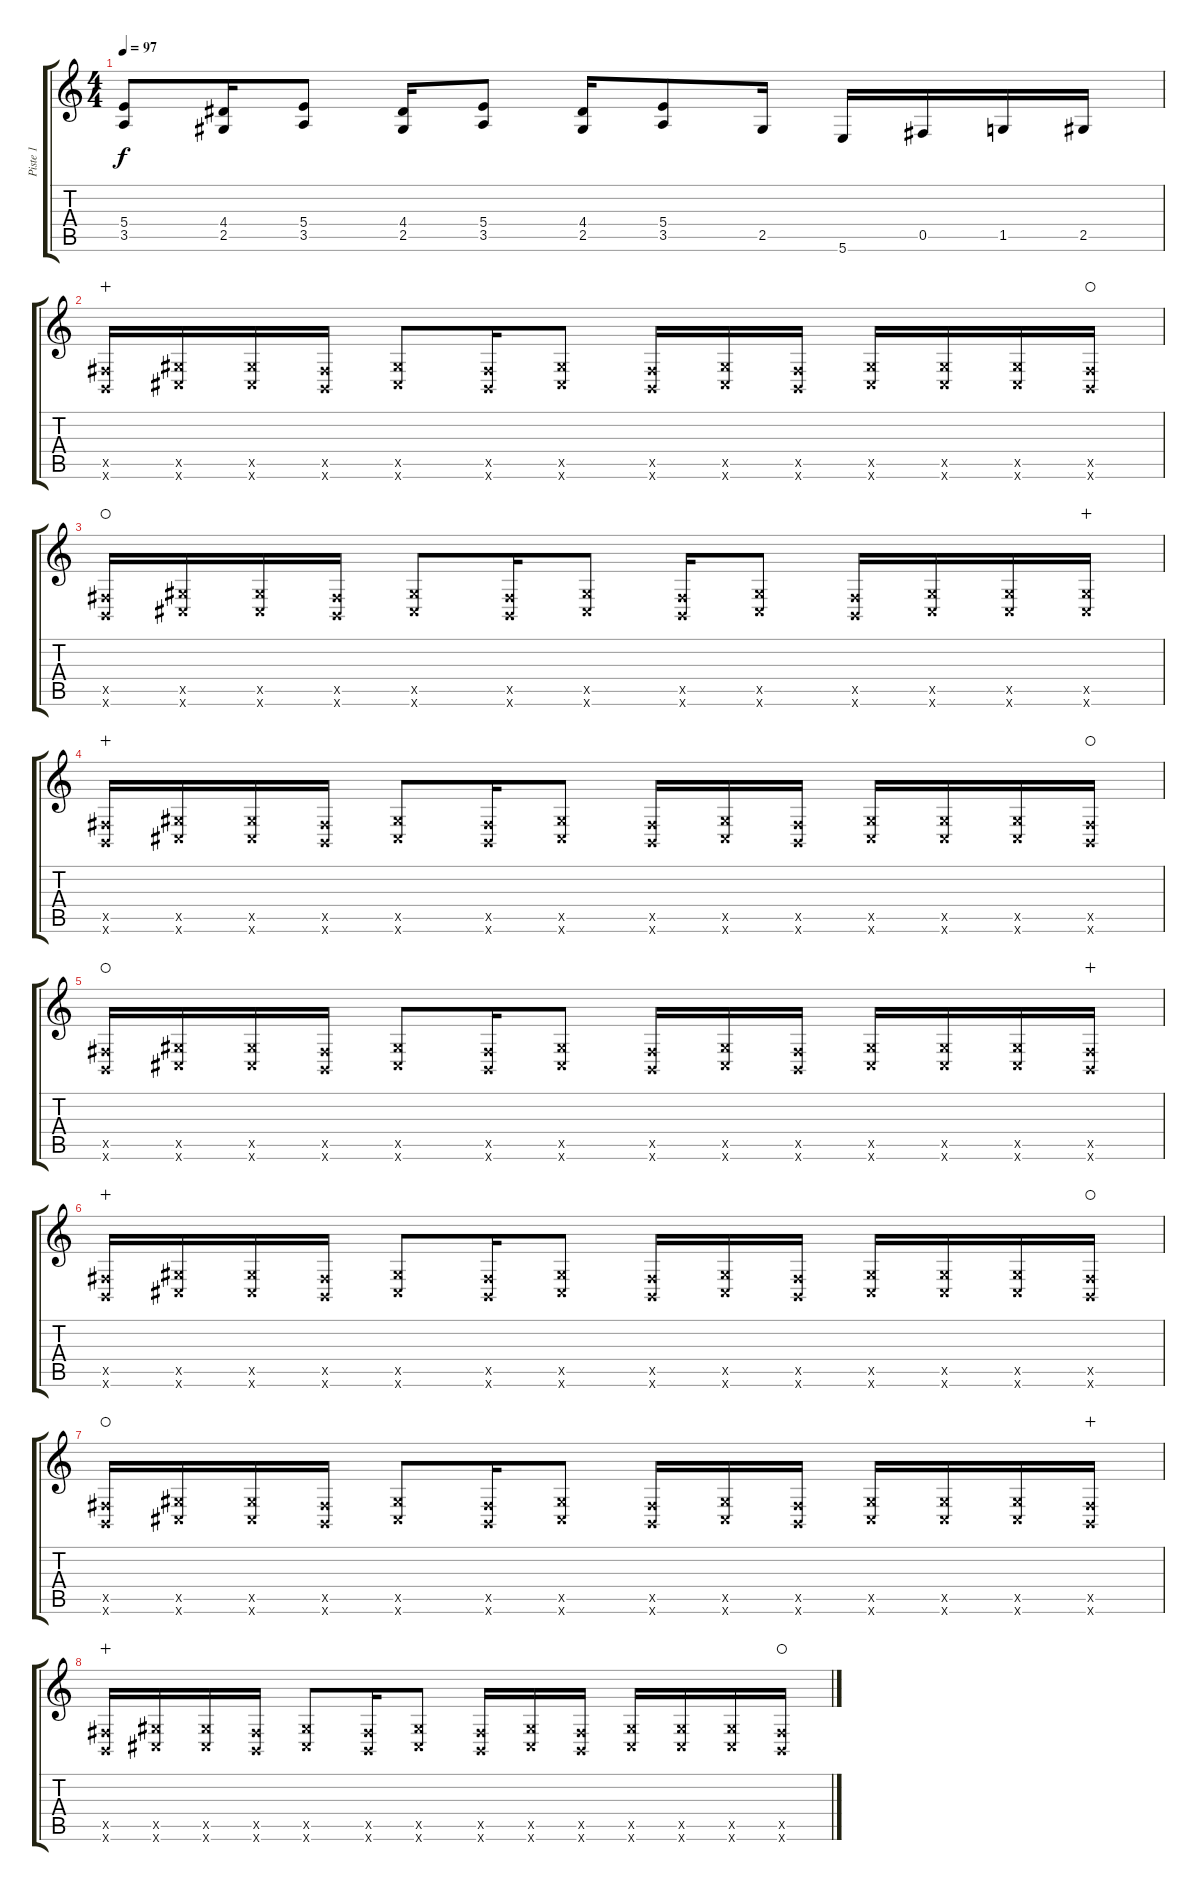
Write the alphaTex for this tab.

\track ("Piste 1" "Piste 1") {instrument acousticguitarsteel}
\staff {score tabs}
\tuning (Db4 Ab3 E3 B2 Gb2 B1) {hide}
\ts (4 4)
\tempo 97
\clef g2
\ks c
(5.4 3.5).8{dy f} (4.4 2.5).16 (5.4 3.5).8 (4.4 2.5).16 (5.4 3.5).8 (4.4 2.5).16 (5.4 3.5).8 2.5.16 5.6.16 0.5.16 1.5.16 2.5.16 |
(0.5{x} 0.6{x}).16{instrument overdrivenguitar wahc} (2.5{x} 2.6{x}).16 (2.5{x} 2.6{x}).16 (0.5{x} 0.6{x}).16 (2.5{x} 2.6{x}).8 (0.5{x} 0.6{x}).16 (2.5{x} 2.6{x}).8 (0.5{x} 0.6{x}).16 (2.5{x} 2.6{x}).16 (0.5{x} 0.6{x}).16 (2.5{x} 2.6{x}).16 (2.5{x} 2.6{x}).16 (2.5{x} 2.6{x}).16 (0.5{x} 0.6{x}).16{waho} |
(0.5{x} 0.6{x}).16{waho} (2.5{x} 2.6{x}).16 (2.5{x} 2.6{x}).16 (0.5{x} 0.6{x}).16 (2.5{x} 2.6{x}).8 (0.5{x} 0.6{x}).16 (2.5{x} 2.6{x}).8 (0.5{x} 0.6{x}).16 (2.5{x} 2.6{x}).8 (0.5{x} 0.6{x}).16 (2.5{x} 2.6{x}).16 (2.5{x} 2.6{x}).16 (2.5{x} 2.6{x}).16{wahc} |
(0.5{x} 0.6{x}).16{wahc} (2.5{x} 2.6{x}).16 (2.5{x} 2.6{x}).16 (0.5{x} 0.6{x}).16 (2.5{x} 2.6{x}).8 (0.5{x} 0.6{x}).16 (2.5{x} 2.6{x}).8 (0.5{x} 0.6{x}).16 (2.5{x} 2.6{x}).16 (0.5{x} 0.6{x}).16 (2.5{x} 2.6{x}).16 (2.5{x} 2.6{x}).16 (2.5{x} 2.6{x}).16 (0.5{x} 0.6{x}).16{waho} |
(0.5{x} 0.6{x}).16{waho} (2.5{x} 2.6{x}).16 (2.5{x} 2.6{x}).16 (0.5{x} 0.6{x}).16 (2.5{x} 2.6{x}).8 (0.5{x} 0.6{x}).16 (2.5{x} 2.6{x}).8 (0.5{x} 0.6{x}).16 (2.5{x} 2.6{x}).16 (0.5{x} 0.6{x}).16 (2.5{x} 2.6{x}).16 (2.5{x} 2.6{x}).16 (2.5{x} 2.6{x}).16 (0.5{x} 0.6{x}).16{wahc} |
(0.5{x} 0.6{x}).16{wahc} (2.5{x} 2.6{x}).16 (2.5{x} 2.6{x}).16 (0.5{x} 0.6{x}).16 (2.5{x} 2.6{x}).8 (0.5{x} 0.6{x}).16 (2.5{x} 2.6{x}).8 (0.5{x} 0.6{x}).16 (2.5{x} 2.6{x}).16 (0.5{x} 0.6{x}).16 (2.5{x} 2.6{x}).16 (2.5{x} 2.6{x}).16 (2.5{x} 2.6{x}).16 (0.5{x} 0.6{x}).16{waho} |
(0.5{x} 0.6{x}).16{waho} (2.5{x} 2.6{x}).16 (2.5{x} 2.6{x}).16 (0.5{x} 0.6{x}).16 (2.5{x} 2.6{x}).8 (0.5{x} 0.6{x}).16 (2.5{x} 2.6{x}).8 (0.5{x} 0.6{x}).16 (2.5{x} 2.6{x}).16 (0.5{x} 0.6{x}).16 (2.5{x} 2.6{x}).16 (2.5{x} 2.6{x}).16 (2.5{x} 2.6{x}).16 (0.5{x} 0.6{x}).16{wahc} |
(0.5{x} 0.6{x}).16{wahc} (2.5{x} 2.6{x}).16 (2.5{x} 2.6{x}).16 (0.5{x} 0.6{x}).16 (2.5{x} 2.6{x}).8 (0.5{x} 0.6{x}).16 (2.5{x} 2.6{x}).8 (0.5{x} 0.6{x}).16 (2.5{x} 2.6{x}).16 (0.5{x} 0.6{x}).16 (2.5{x} 2.6{x}).16 (2.5{x} 2.6{x}).16 (2.5{x} 2.6{x}).16 (0.5{x} 0.6{x}).16{waho}
